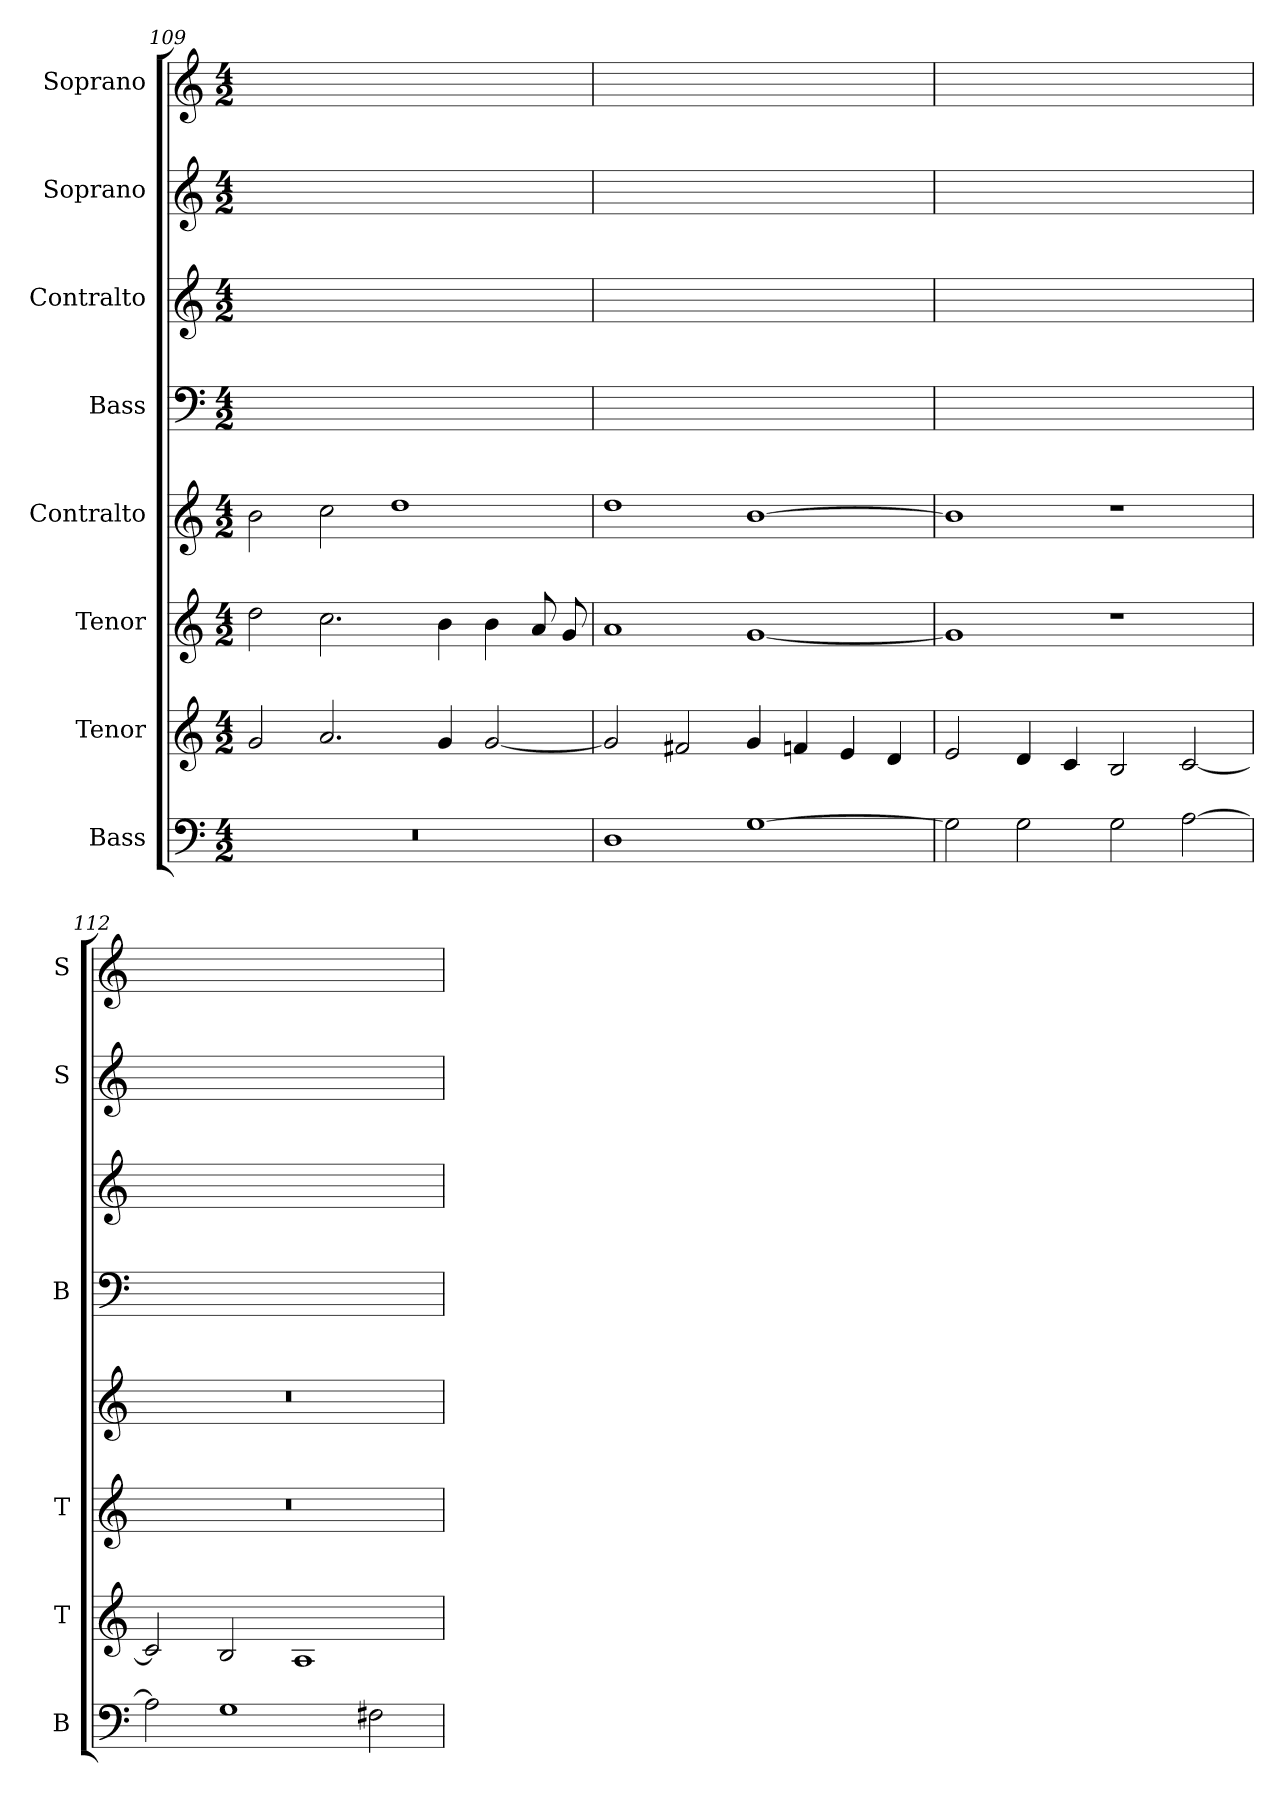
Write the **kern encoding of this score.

**kern	**kern	**kern	**kern	**kern	**kern	**kern	**kern
*part8	*part7	*part6	*part5	*part4	*part3	*part2	*part1
*staff8	*staff7	*staff6	*staff5	*staff4	*staff3	*staff2	*staff1
*I"Bass	*I"Tenor	*I"Tenor	*I"Contralto	*I"Bass	*I"Contralto	*I"Soprano	*I"Soprano
*I'B	*I'T	*I'T	*	*I'B	*	*I'S	*I'S
*clefF4	*clefG2	*clefG2	*clefG2	*clefF4	*clefG2	*clefG2	*clefG2
*k[]	*k[]	*k[]	*k[]	*k[]	*k[]	*k[]	*k[]
*G:mix	*G:mix	*G:mix	*G:mix	*G:mix	*G:mix	*G:mix	*G:mix
*M4/2	*M4/2	*M4/2	*M4/2	*M4/2	*M4/2	*M4/2	*M4/2
=109	=109	=109	=109	=109	=109	=109	=109
0r	2g	2dd	2b	0ryy	0ryy	0ryy	0ryy
.	2.a	2.cc	2cc	.	.	.	.
.	.	.	1dd	.	.	.	.
.	4g	4b	.	.	.	.	.
.	[2g	4b	.	.	.	.	.
.	.	8a	.	.	.	.	.
.	.	8g	.	.	.	.	.
=110	=110	=110	=110	=110	=110	=110	=110
1D	2g]	1a	1dd	0ryy	0ryy	0ryy	0ryy
.	2f#X	.	.	.	.	.	.
[1G	4g	[1g	[1b	.	.	.	.
.	4fn	.	.	.	.	.	.
.	4e	.	.	.	.	.	.
.	4d	.	.	.	.	.	.
=111	=111	=111	=111	=111	=111	=111	=111
2G]	2e	1g]	1b]	0ryy	0ryy	0ryy	0ryy
2G	4d	.	.	.	.	.	.
.	4c	.	.	.	.	.	.
2G	2B	1r	1r	.	.	.	.
[2A	[2c	.	.	.	.	.	.
=112	=112	=112	=112	=112	=112	=112	=112
2A]	2c]	0r	0r	0ryy	0ryy	0ryy	0ryy
1G	2B	.	.	.	.	.	.
.	1A	.	.	.	.	.	.
2F#X	.	.	.	.	.	.	.
=	=	=	=	=	=	=	=
*-	*-	*-	*-	*-	*-	*-	*-
